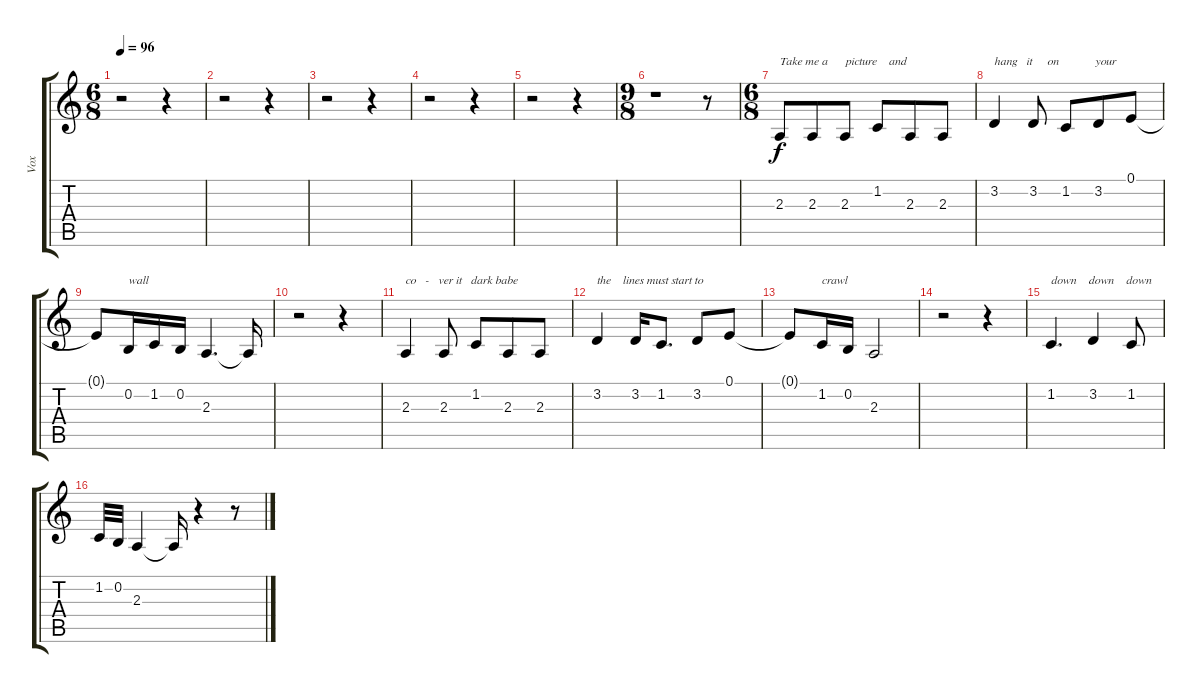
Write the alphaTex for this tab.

\track ("Vox" "Vox") {instrument stringensemble1}
\staff {score tabs}
\tuning (E4 B3 G3 D3 A2 E2) {hide}
\ts (6 8)
\tempo 96
\clef g2
\ks c
r.2{dy f instrument stringensemble1} r.4 |
r.2 r.4 |
r.2 r.4 |
r.2 r.4 |
r.2 r.4 |
\ts (9 8)
r.1 r.8 |
\ts (6 8)
2.3.8{txt "Take me a      picture    and"} 2.3.8 2.3.8 1.2.8 2.3.8 2.3.8 |
3.2.4{txt "hang   it     on            your"} 3.2.8 1.2.8 3.2.8 0.1.8 |
0.1{t}.8 0.2.16{txt "wall"} 1.2.16 0.2.16 2.3.4{d} 2.3{t}.16 |
r.2 r.4 |
2.3.4{txt "co   -   ver it   dark babe"} 2.3.8 1.2.8 2.3.8 2.3.8 |
3.2.4{txt "the    lines must start to"} 3.2.16 1.2.8{d} 3.2.8 0.1.8 |
0.1{t}.8 1.2.16{txt "crawl"} 0.2.16 2.3.2 |
r.2 r.4 |
1.2.4{d txt "down    down    down"} 3.2.4 1.2.8 |
1.2.32 0.2.32 2.3.4 2.3{t}.16 r.4 r.8
